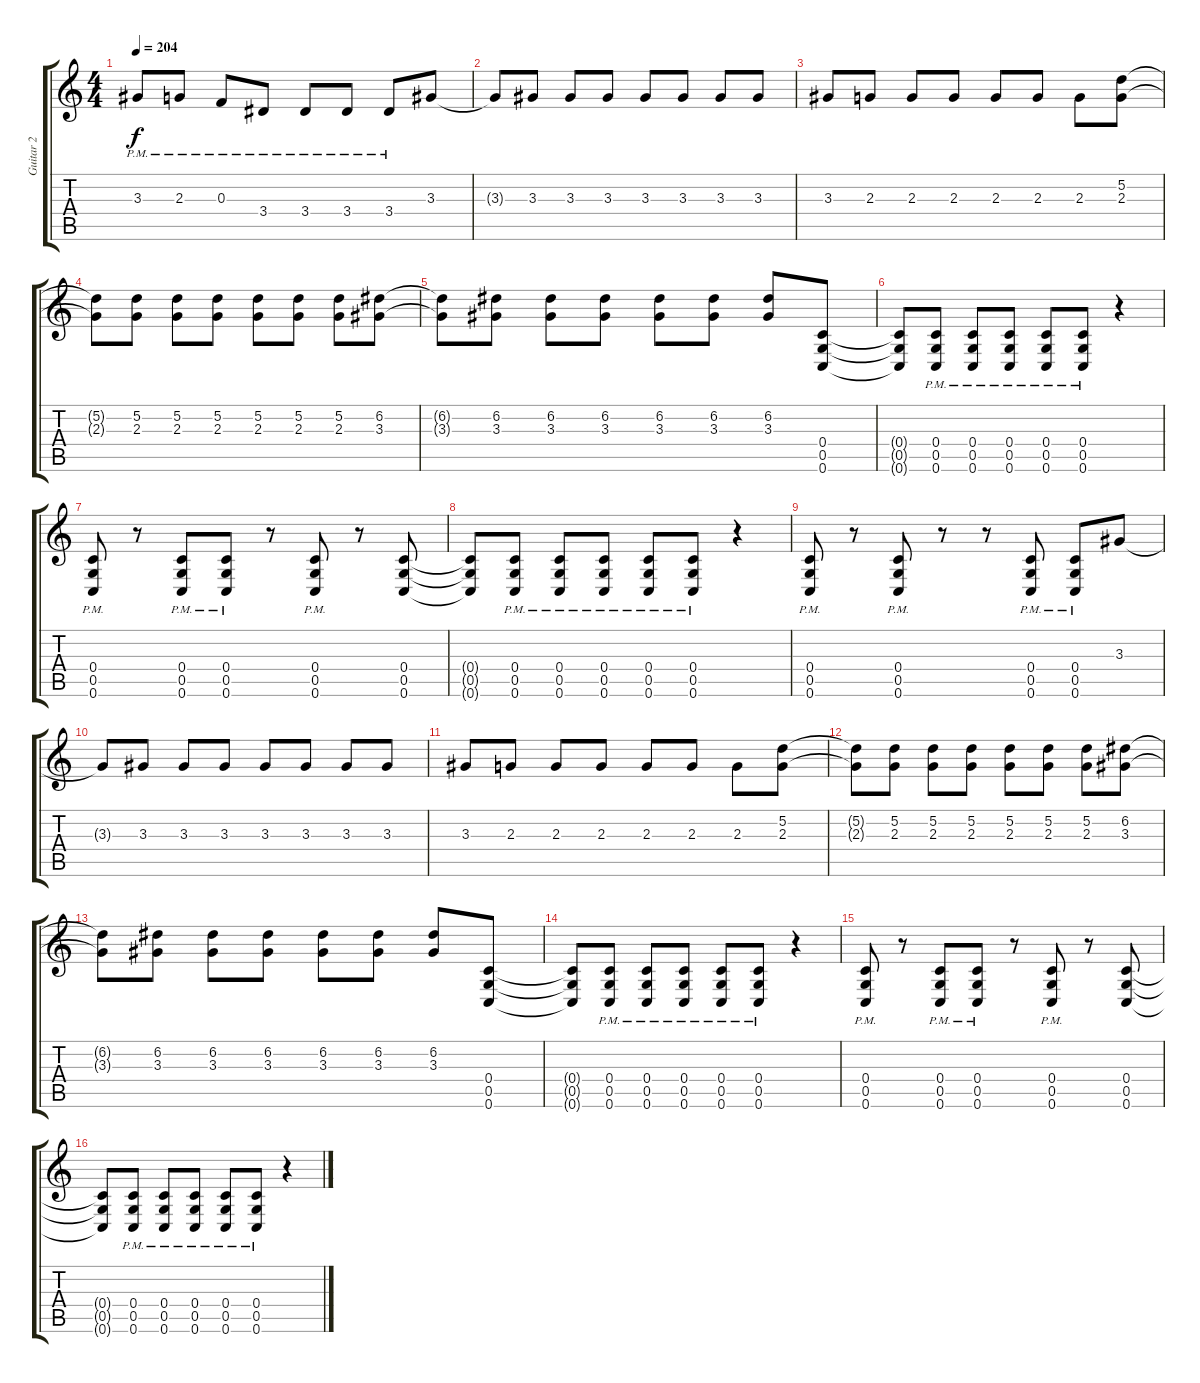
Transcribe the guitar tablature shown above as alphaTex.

\track ("Guitar 2" "Guitar 2") {instrument distortionguitar}
\staff {score tabs}
\tuning (D4 A3 F3 C3 G2 C2) {hide}
\ts (4 4)
\tempo 204
\clef g2
\ks c
3.3{pm}.8{dy f} 2.3{pm}.8 0.3{pm}.8 3.4{pm}.8 3.4{pm}.8 3.4{pm}.8 3.4{pm}.8 3.3.8 |
3.3{t}.8 3.3.8 3.3.8 3.3.8 3.3.8 3.3.8 3.3.8 3.3.8 |
3.3.8 2.3.8 2.3.8 2.3.8 2.3.8 2.3.8 2.3.8 (5.2 2.3).8 |
(5.2{t} 2.3{t}).8 (5.2 2.3).8 (5.2 2.3).8 (5.2 2.3).8 (5.2 2.3).8 (5.2 2.3).8 (5.2 2.3).8 (6.2 3.3).8 |
(6.2{t} 3.3{t}).8 (6.2 3.3).8 (6.2 3.3).8 (6.2 3.3).8 (6.2 3.3).8 (6.2 3.3).8 (6.2 3.3).8 (0.4 0.5 0.6).8 |
(0.4{t} 0.5{t} 0.6{t}).8 (0.4{pm} 0.5{pm} 0.6{pm}).8 (0.4{pm} 0.5{pm} 0.6{pm}).8 (0.4{pm} 0.5{pm} 0.6{pm}).8 (0.4{pm} 0.5{pm} 0.6{pm}).8 (0.4{pm} 0.5{pm} 0.6{pm}).8 r.4 |
(0.4{pm} 0.5{pm} 0.6{pm}).8 r.8 (0.4{pm} 0.5{pm} 0.6{pm}).8 (0.4{pm} 0.5{pm} 0.6{pm}).8 r.8 (0.4{pm} 0.5{pm} 0.6{pm}).8 r.8 (0.4 0.5 0.6).8 |
(0.4{t} 0.5{t} 0.6{t}).8 (0.4{pm} 0.5{pm} 0.6{pm}).8 (0.4{pm} 0.5{pm} 0.6{pm}).8 (0.4{pm} 0.5{pm} 0.6{pm}).8 (0.4{pm} 0.5{pm} 0.6{pm}).8 (0.4{pm} 0.5{pm} 0.6{pm}).8 r.4 |
(0.4{pm} 0.5{pm} 0.6{pm}).8 r.8 (0.4{pm} 0.5{pm} 0.6{pm}).8 r.8 r.8 (0.4{pm} 0.5{pm} 0.6{pm}).8 (0.4{pm} 0.5{pm} 0.6{pm}).8 3.3.8 |
3.3{t}.8 3.3.8 3.3.8 3.3.8 3.3.8 3.3.8 3.3.8 3.3.8 |
3.3.8 2.3.8 2.3.8 2.3.8 2.3.8 2.3.8 2.3.8 (5.2 2.3).8 |
(5.2{t} 2.3{t}).8 (5.2 2.3).8 (5.2 2.3).8 (5.2 2.3).8 (5.2 2.3).8 (5.2 2.3).8 (5.2 2.3).8 (6.2 3.3).8 |
(6.2{t} 3.3{t}).8 (6.2 3.3).8 (6.2 3.3).8 (6.2 3.3).8 (6.2 3.3).8 (6.2 3.3).8 (6.2 3.3).8 (0.4 0.5 0.6).8 |
(0.4{t} 0.5{t} 0.6{t}).8 (0.4{pm} 0.5{pm} 0.6{pm}).8 (0.4{pm} 0.5{pm} 0.6{pm}).8 (0.4{pm} 0.5{pm} 0.6{pm}).8 (0.4{pm} 0.5{pm} 0.6{pm}).8 (0.4{pm} 0.5{pm} 0.6{pm}).8 r.4 |
(0.4{pm} 0.5{pm} 0.6{pm}).8 r.8 (0.4{pm} 0.5{pm} 0.6{pm}).8 (0.4{pm} 0.5{pm} 0.6{pm}).8 r.8 (0.4{pm} 0.5{pm} 0.6{pm}).8 r.8 (0.4 0.5 0.6).8 |
(0.4{t} 0.5{t} 0.6{t}).8 (0.4{pm} 0.5{pm} 0.6{pm}).8 (0.4{pm} 0.5{pm} 0.6{pm}).8 (0.4{pm} 0.5{pm} 0.6{pm}).8 (0.4{pm} 0.5{pm} 0.6{pm}).8 (0.4{pm} 0.5{pm} 0.6{pm}).8 r.4
